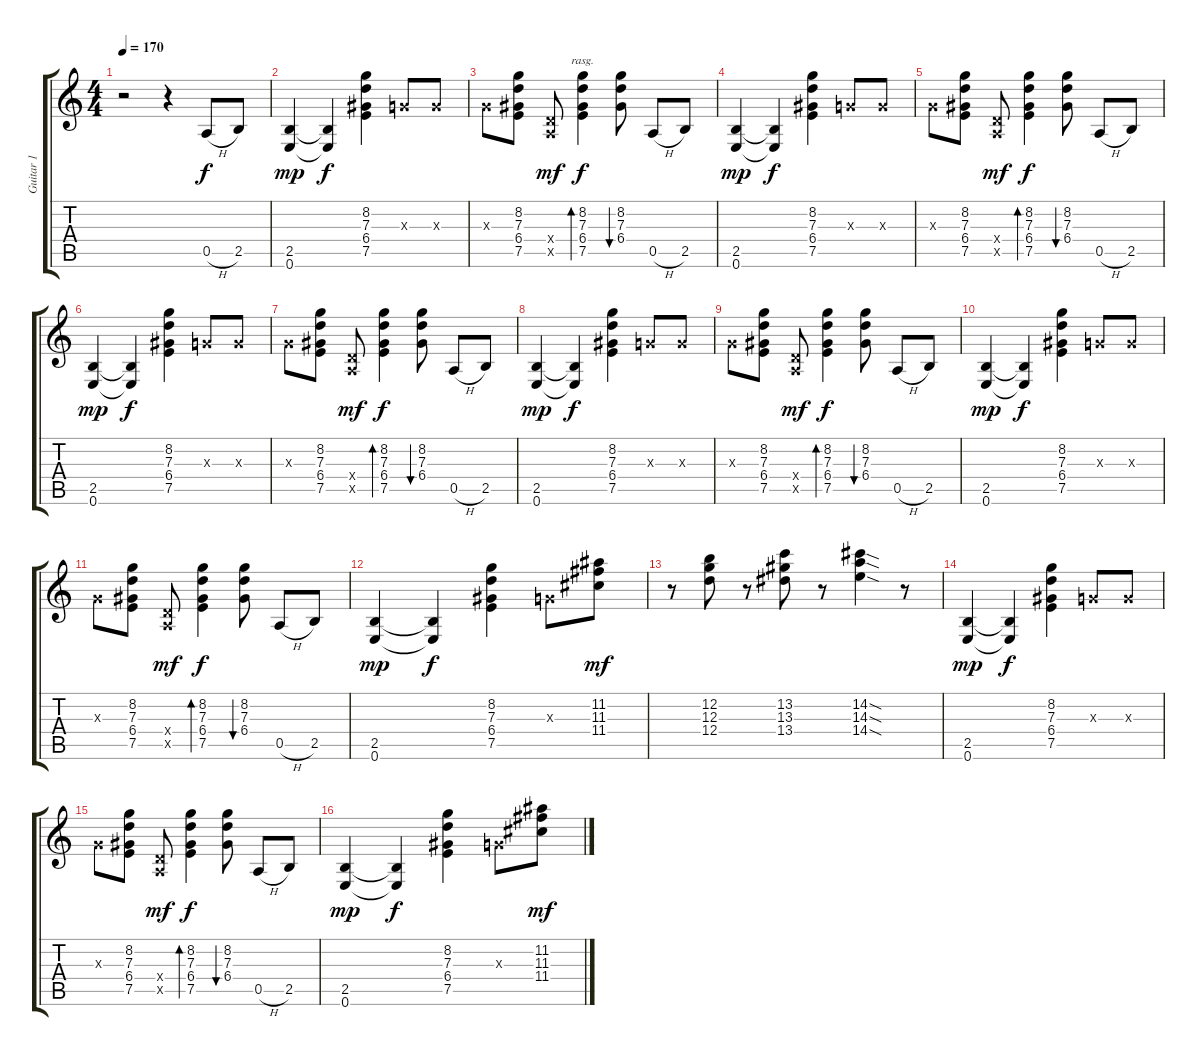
\track ("Guitar 1" "Guitar 1") {instrument electricguitarmuted}
\staff {score tabs}
\tuning (E4 B3 G3 D3 A2 E2) {hide}
\ts (4 4)
\tempo 170
\clef g2
\ks c
r.2{dy f instrument electricguitarmuted} r.4 0.5{h}.8 2.5.8 |
(2.5 0.6).4{dy mp} (2.5{t} 0.6{t}).4{dy f} (8.2 7.3 6.4 7.5).4 0.3{x}.8 0.3{x}.8 |
0.3{x}.8 (8.2 7.3 6.4 7.5).8 (0.4{x} 0.5{x}).8{dy mf} (8.2 7.3 6.4 7.5).4{bd 30 rasg ii dy f} (8.2 7.3 6.4).8{bu 30} 0.5{h}.8 2.5.8 |
(2.5 0.6).4{dy mp} (2.5{t} 0.6{t}).4{dy f} (8.2 7.3 6.4 7.5).4 0.3{x}.8 0.3{x}.8 |
0.3{x}.8 (8.2 7.3 6.4 7.5).8 (0.4{x} 0.5{x}).8{dy mf} (8.2 7.3 6.4 7.5).4{bd 60 dy f} (8.2 7.3 6.4).8{bu 30} 0.5{h}.8 2.5.8 |
(2.5 0.6).4{dy mp} (2.5{t} 0.6{t}).4{dy f} (8.2 7.3 6.4 7.5).4 0.3{x}.8 0.3{x}.8 |
0.3{x}.8 (8.2 7.3 6.4 7.5).8 (0.4{x} 0.5{x}).8{dy mf} (8.2 7.3 6.4 7.5).4{bd 60 dy f} (8.2 7.3 6.4).8{bu 30} 0.5{h}.8 2.5.8 |
(2.5 0.6).4{dy mp} (2.5{t} 0.6{t}).4{dy f} (8.2 7.3 6.4 7.5).4 0.3{x}.8 0.3{x}.8 |
0.3{x}.8 (8.2 7.3 6.4 7.5).8 (0.4{x} 0.5{x}).8{dy mf} (8.2 7.3 6.4 7.5).4{bd 60 dy f} (8.2 7.3 6.4).8{bu 30} 0.5{h}.8 2.5.8 |
(2.5 0.6).4{dy mp} (2.5{t} 0.6{t}).4{dy f} (8.2 7.3 6.4 7.5).4 0.3{x}.8 0.3{x}.8 |
0.3{x}.8 (8.2 7.3 6.4 7.5).8 (0.4{x} 0.5{x}).8{dy mf} (8.2 7.3 6.4 7.5).4{bd 60 dy f} (8.2 7.3 6.4).8{bu 30} 0.5{h}.8 2.5.8 |
(2.5 0.6).4{dy mp} (2.5{t} 0.6{t}).4{dy f} (8.2 7.3 6.4 7.5).4 0.3{x}.8 (11.2 11.3 11.4).8{dy mf instrument overdrivenguitar} |
r.8 (12.2 12.3 12.4).8 r.8 (13.2 13.3 13.4).8 r.8 (14.2{sod} 14.3{sod} 14.4{sod}).4 r.8 |
(2.5 0.6).4{dy mp instrument electricguitarmuted} (2.5{t} 0.6{t}).4{dy f} (8.2 7.3 6.4 7.5).4 0.3{x}.8 0.3{x}.8 |
0.3{x}.8 (8.2 7.3 6.4 7.5).8 (0.4{x} 0.5{x}).8{dy mf} (8.2 7.3 6.4 7.5).4{bd 60 dy f} (8.2 7.3 6.4).8{bu 30} 0.5{h}.8 2.5.8 |
(2.5 0.6).4{dy mp} (2.5{t} 0.6{t}).4{dy f} (8.2 7.3 6.4 7.5).4 0.3{x}.8 (11.2 11.3 11.4).8{dy mf instrument overdrivenguitar}
